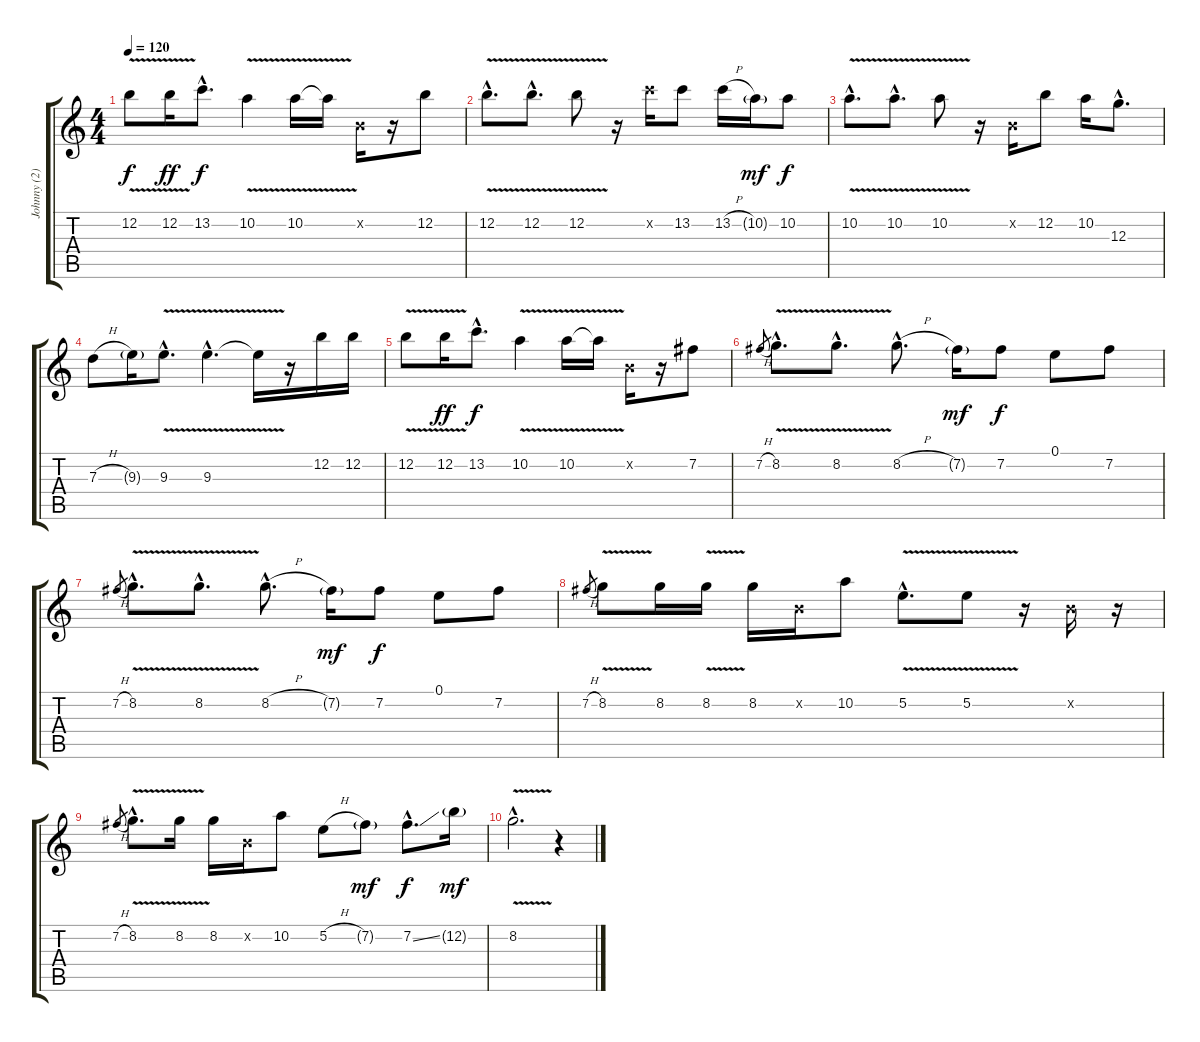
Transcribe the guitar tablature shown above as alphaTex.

\track ("Johnny (2)" "Johnny (2)") {instrument distortionguitar}
\staff {score tabs}
\tuning (E4 B3 G3 D3 A2 E2) {hide}
\ts (4 4)
\tempo 120
\clef g2
\ks c
12.2{v}.8{dy f} 12.2{v}.16{dy ff} 13.2{hac}.8{d dy f} 10.2{v}.4 10.2{v}.16 10.2{t}.16 0.2{x}.16 r.16 12.2.8 |
12.2{v hac}.8{d} 12.2{v hac}.8{d} 12.2{v}.8 r.16 13.2{x}.16 13.2.8 13.2{h}.16 10.2{g}.16{dy mf} 10.2.8{dy f} |
10.2{v hac}.8{d} 10.2{v hac}.8{d} 10.2{v}.8 r.16 0.2{x}.16 12.2.8 10.2.16 12.3{hac}.8{d} |
7.3{h}.8 9.3{g}.16 9.3{v hac}.8{d} 9.3{v hac}.4{d} 9.3{t}.16 r.16 12.2.16 12.2.16 |
12.2{v}.8 12.2{v}.16{dy ff} 13.2{hac}.8{d dy f} 10.2{v}.4 10.2{v}.16 10.2{t}.16 0.2{x}.16 r.16 7.2.8 |
7.2{h}.8{gr} 8.2{v hac}.8{d volume 13 instrument distortionguitar} 8.2{v hac}.8{d} 8.2{h hac}.8{d} 7.2{g}.16{dy mf} 7.2.8{dy f} 0.1.8 7.2.8 |
7.2{h}.8{gr} 8.2{v hac}.8{d} 8.2{v hac}.8{d} 8.2{h hac}.8{d} 7.2{g}.16{dy mf} 7.2.8{dy f} 0.1.8 7.2.8 |
7.2{h}.8{gr} 8.2{v}.8 8.2.16 8.2{v}.16 8.2.16 0.2{x}.16 10.2.8 5.2{v hac}.8{d} 5.2{v}.8 r.16 0.2{x}.16 r.16 |
7.2{h}.8{gr} 8.2{v hac}.8{d} 8.2{v}.16 8.2.16 0.2{x}.16 10.2.8 5.2{h}.8 7.2{g}.8{dy mf} 7.2{ss hac}.8{d dy f} 12.2{g}.16{dy mf} |
8.2{v hac}.2{d} r.4
